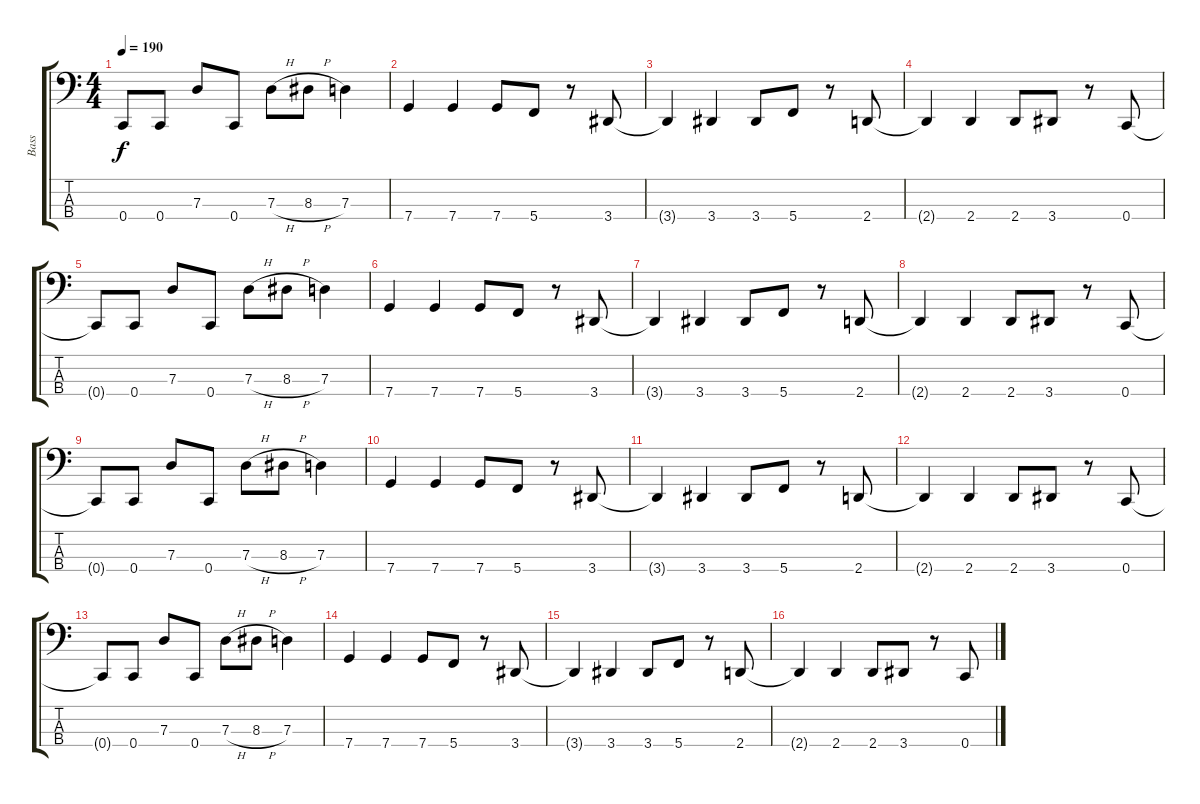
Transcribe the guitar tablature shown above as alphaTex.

\track ("Bass" "Bass") {instrument electricbasspick}
\staff {score tabs}
\tuning (F2 C2 G1 C1) {hide}
\ts (4 4)
\tempo 190
\clef f4
\ks c
0.4{t}.8{dy f} 0.4.8 7.3.8 0.4.8 7.3{h}.8 8.3{h}.8 7.3.4 |
7.4.4 7.4.4 7.4.8 5.4.8 r.8 3.4.8 |
3.4{t}.4 3.4.4 3.4.8 5.4.8 r.8 2.4.8 |
2.4{t}.4 2.4.4 2.4.8 3.4.8 r.8 0.4.8 |
0.4{t}.8 0.4.8 7.3.8 0.4.8 7.3{h}.8 8.3{h}.8 7.3.4 |
7.4.4 7.4.4 7.4.8 5.4.8 r.8 3.4.8 |
3.4{t}.4 3.4.4 3.4.8 5.4.8 r.8 2.4.8 |
2.4{t}.4 2.4.4 2.4.8 3.4.8 r.8 0.4.8 |
0.4{t}.8 0.4.8 7.3.8 0.4.8 7.3{h}.8 8.3{h}.8 7.3.4 |
7.4.4 7.4.4 7.4.8 5.4.8 r.8 3.4.8 |
3.4{t}.4 3.4.4 3.4.8 5.4.8 r.8 2.4.8 |
2.4{t}.4 2.4.4 2.4.8 3.4.8 r.8 0.4.8 |
0.4{t}.8 0.4.8 7.3.8 0.4.8 7.3{h}.8 8.3{h}.8 7.3.4 |
7.4.4 7.4.4 7.4.8 5.4.8 r.8 3.4.8 |
3.4{t}.4 3.4.4 3.4.8 5.4.8 r.8 2.4.8 |
2.4{t}.4 2.4.4 2.4.8 3.4.8 r.8 0.4.8
